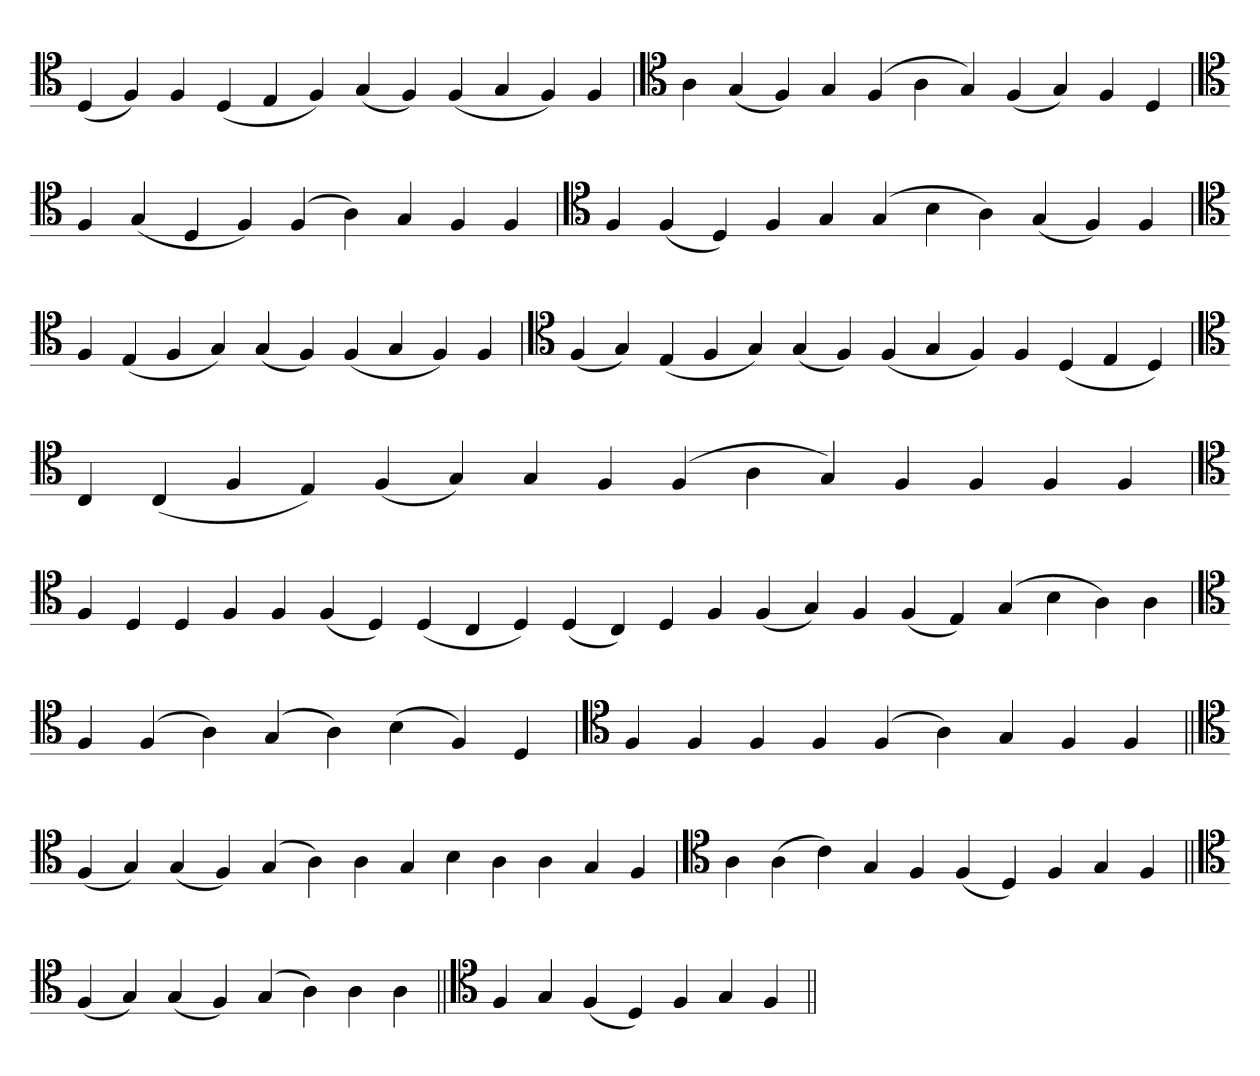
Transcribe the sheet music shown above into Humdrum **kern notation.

**kern
*part1
*staff1
*clefC4
=
(4D
4F)
4F
(4D
4E
4F)
(4G
4F)
(4F
4G
4F)
4F
=`
*clefC4
4A
(4G
4F)
4G
(4F
4A
4G)
(4F
4G)
4F
4D
=`
*clefC4
4F
(4G
4D
4F)
(4F
4A)
4G
4F
4F
=
*clefC4
4F
(4F
4D)
4F
4G
(4G
4B
4A)
(4G
4F)
4F
=`
*clefC4
4F
(4E
4F
4G)
(4G
4F)
(4F
4G
4F)
4F
=`
*clefC4
(4F
4G)
(4E
4F
4G)
(4G
4F)
(4F
4G
4F)
4F
(4D
4E
4D)
=
*clefC4
4C
(4C
4F
4E)
(4F
4G)
4G
4F
(4F
4A
4G)
4F
4F
4F
4F
=`
*clefC4
4F
4D
4D
4F
4F
(4F
4D)
(4D
4C
4D)
(4D
4C)
4D
4F
(4F
4G)
4F
(4F
4E)
(4G
4B
4A)
4A
='
*clefC4
4F
(4F
4A)
(4G
4A)
(4B
4F)
4D
=`
*clefC4
4F
4F
4F
4F
(4F
4A)
4G
4F
4F
=||
*clefC4
(4F
4G)
(4G
4F)
(4G
4A)
4A
4G
4B
4A
4A
4G
4F
=
*clefC4
4A
(4A
4c)
4G
4F
(4F
4D)
4F
4G
4F
=||
*clefC4
(4F
4G)
(4G
4F)
(4G
4A)
4A
4A
=||
*clefC4
4F
4G
(4F
4D)
4F
4G
4F
=||
*-
